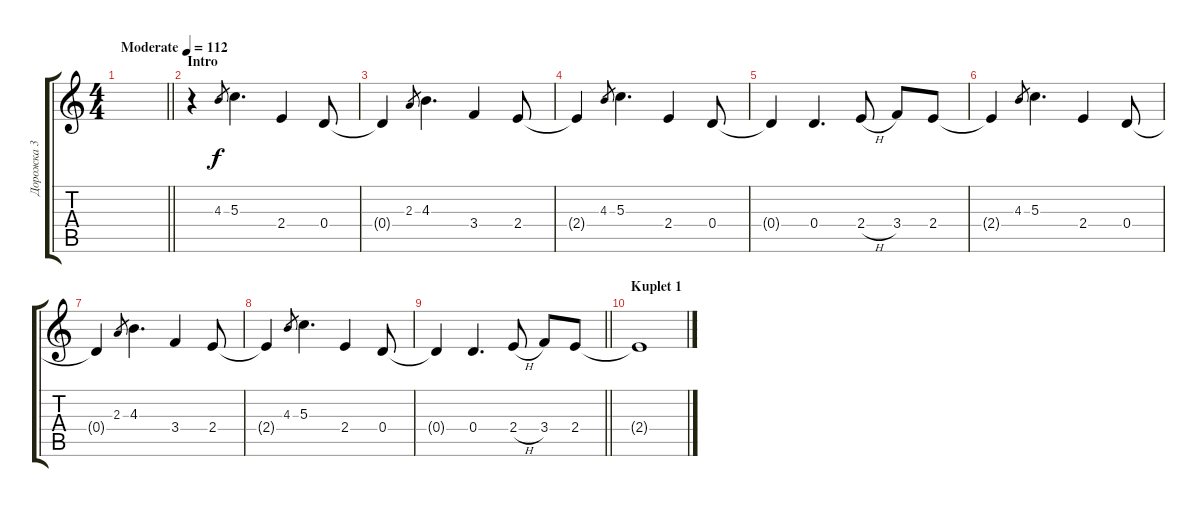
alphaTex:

\track ("Дорожка 3" "Дорожка 3") {instrument acousticguitarsteel}
\staff {score tabs}
\tuning (E4 B3 G3 D3 A2 E2) {hide}
\ts (4 4)
\tempo (112 "Moderate")
\clef g2
\barLineRight lightlight
\ks c
|
\section ("" "Intro")
r.4 4.3.8{gr} 5.3.4{d} 2.4.4 0.4.8 |
0.4{t}.4 2.3.8{gr} 4.3.4{d} 3.4.4 2.4.8 |
2.4{t}.4 4.3.8{gr} 5.3.4{d} 2.4.4 0.4.8 |
0.4{t}.4 0.4.4{d} 2.4{h}.8 3.4.8 2.4.8 |
2.4{t}.4 4.3.8{gr} 5.3.4{d} 2.4.4 0.4.8 |
0.4{t}.4 2.3.8{gr} 4.3.4{d} 3.4.4 2.4.8 |
2.4{t}.4 4.3.8{gr} 5.3.4{d} 2.4.4 0.4.8 |
\barLineRight lightlight
0.4{t}.4 0.4.4{d} 2.4{h}.8 3.4.8 2.4.8 |
\section ("" "Kuplet 1")
2.4{t}.1
